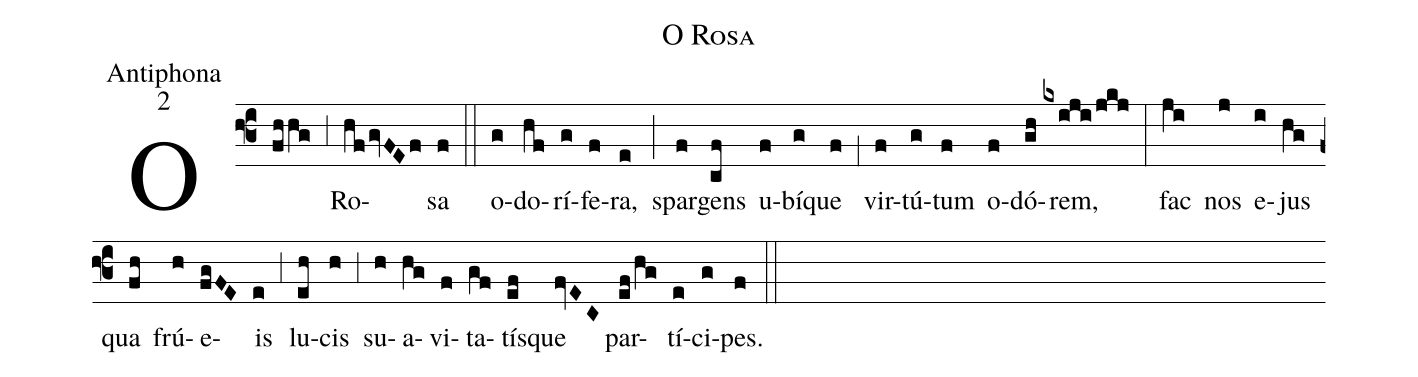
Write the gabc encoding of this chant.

name:O Rosa;
office-part:Antiphona;
mode:2;
%%
(f3) O(fhhg) (,3) Ro(hf/gvFEf)sa(f) (::)
o(g)do(hf)rí(g)fe(f)ra,(e) (;) spar(f)gens(cf) u(f)bí(g)que(f) (,1) vir(f)tú(g)tum(f) o(f)dó(gh)rem,(kxiji/jkj) (:)
fac(ji) nos(j) e(i)jus(hg) qua(fh) frú(h)e(fgFE)is(e) (,3) lu(eh)cis(h) (,3) su(h)a(hg)vi(f)ta(gf)tí(ef)sque(fvEC) par(ef/hg)tí(e)ci(g)pes.(f) (::)
